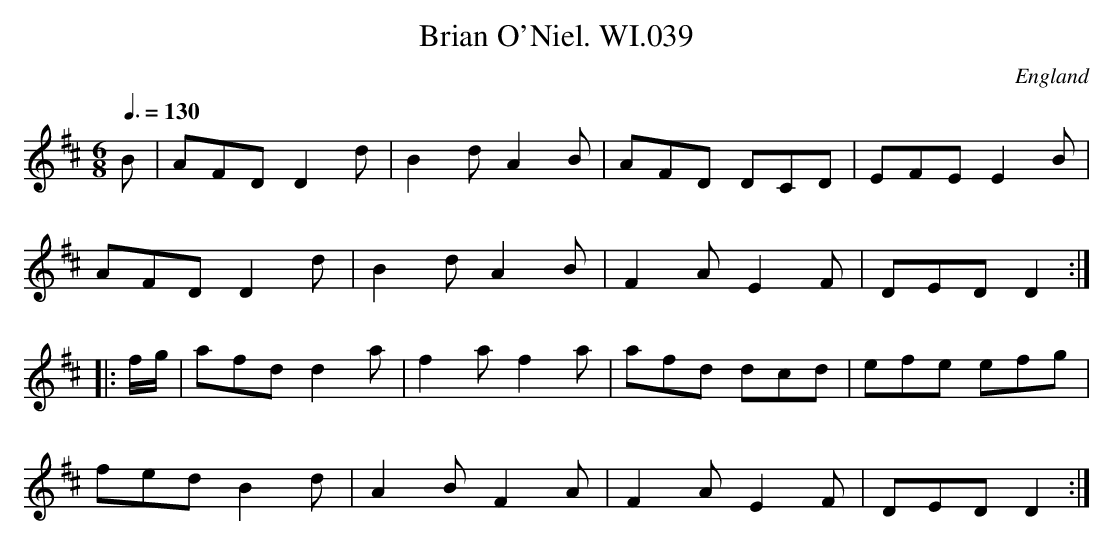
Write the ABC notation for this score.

X:1
T:Brian O'Niel. WI.039
L:1/8
M:6/8
O:England
Q:3/8=130
K:D
B|AFD D2d|B2d A2B|AFD DCD|EFE E2B|!
AFD D2d|B2d A2B|F2A E2F|DED D2:|!
|:f/g/|afd d2a|f2af2a|afd dcd|efe efg|!
fed B2d|A2B F2A|F2A E2F|DED D2:|
